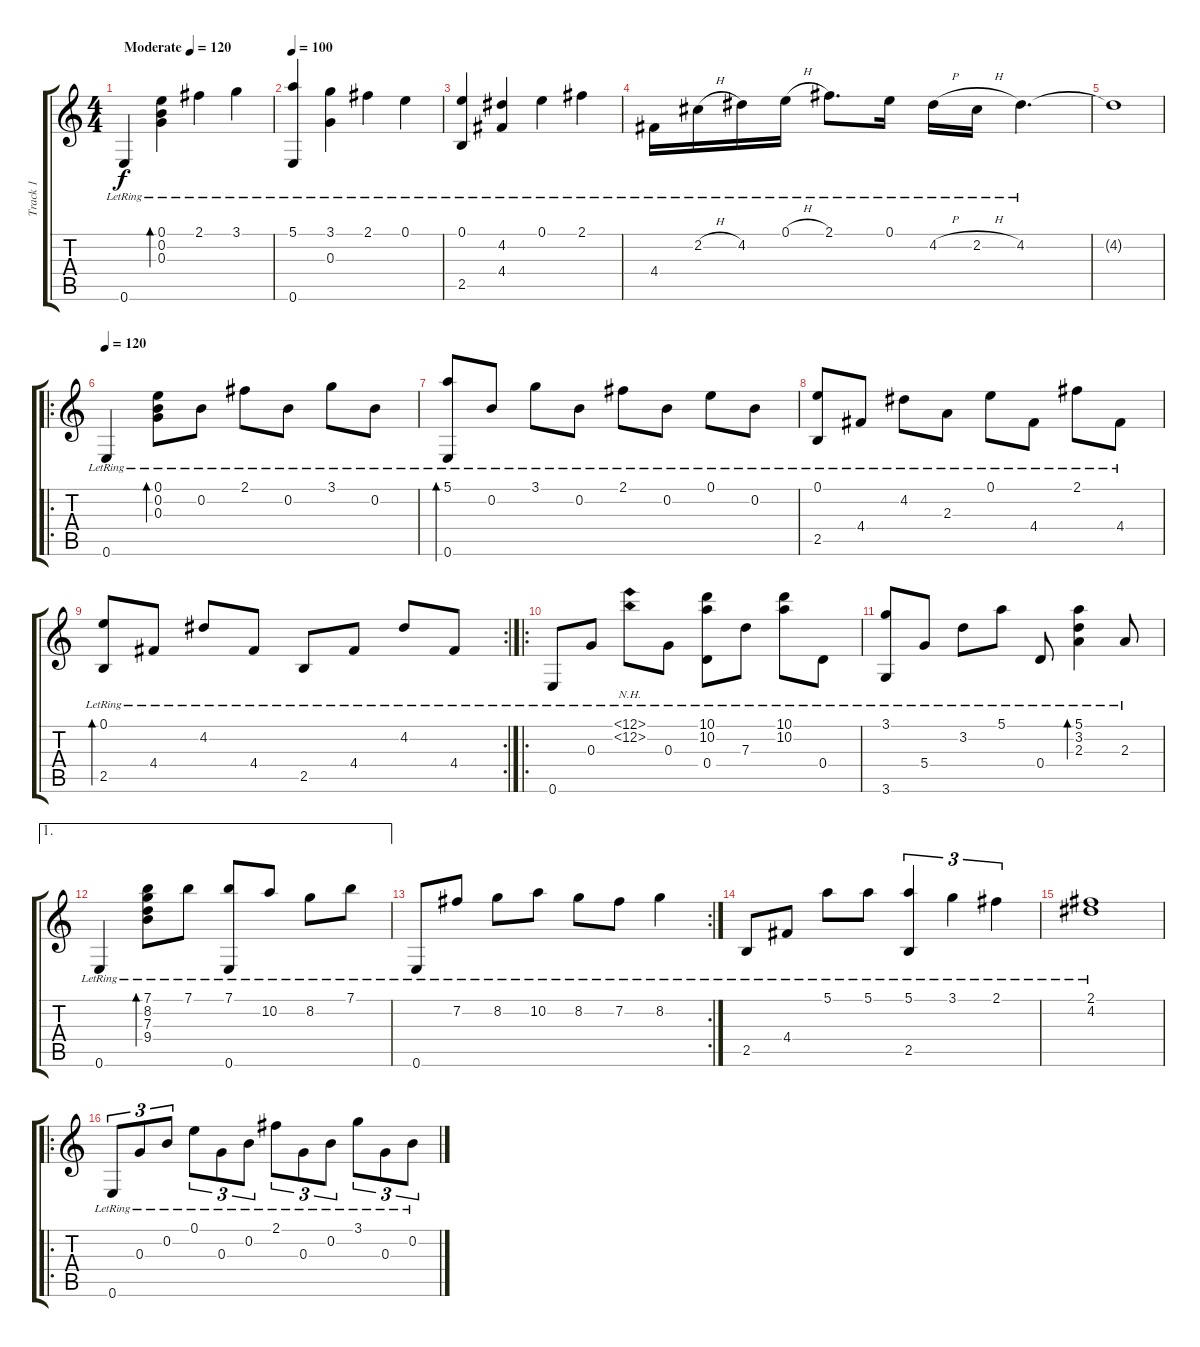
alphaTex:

\track ("Track 1" "Track 1") {instrument acousticguitarsteel}
\staff {score tabs}
\tuning (E4 B3 G3 D3 A2 E2) {hide}
\ts (4 4)
\tempo (120 "Moderate")
\clef g2
\ks c
0.6{lr}.4{dy f instrument acousticguitarsteel} (0.1{lr} 0.2{lr} 0.3{lr}).4{bd 480} 2.1{lr}.4 3.1{lr}.4 |
\tempo 100
(5.1{lr} 0.6{lr}).4 (3.1{lr} 0.3{lr}).4 2.1{lr}.4 0.1{lr}.4 |
(0.1{lr} 2.5{lr}).4 (4.2{lr} 4.4{lr}).4 0.1{lr}.4 2.1{lr}.4 |
4.4{lr}.16 2.2{h lr}.16 4.2{lr}.16 0.1{h lr}.16 2.1{lr}.8{d} 0.1{lr}.16 4.2{h lr}.16 2.2{h lr}.16 4.2{lr}.4{d} |
4.2{t}.1 |
\ro
\tempo 120
0.6{lr}.4 (0.1{lr} 0.2{lr} 0.3{lr}).8{bd 480} 0.2{lr}.8 2.1{lr}.8 0.2{lr}.8 3.1{lr}.8 0.2{lr}.8 |
(5.1{lr} 0.6{lr}).8{bd 480} 0.2{lr}.8 3.1{lr}.8 0.2{lr}.8 2.1{lr}.8 0.2{lr}.8 0.1{lr}.8 0.2{lr}.8 |
(0.1{lr} 2.5{lr}).8 4.4{lr}.8 4.2{lr}.8 2.3{lr}.8 0.1{lr}.8 4.4{lr}.8 2.1{lr}.8 4.4{lr}.8 |
\rc 2
(0.1{lr} 2.5{lr}).8{bd 480} 4.4{lr}.8 4.2{lr}.8 4.4{lr}.8 2.5{lr}.8 4.4{lr}.8 4.2{lr}.8 4.4{lr}.8 |
\ro
0.6{lr}.8 0.3{lr}.8 (12.1{nh lr} 12.2{nh lr}).8 0.3{lr}.8 (10.1{lr} 10.2{lr} 0.4{lr}).8 7.3{lr}.8 (10.1{lr} 10.2{lr}).8 0.4{lr}.8 |
(3.1{lr} 3.6{lr}).8 5.4{lr}.8 3.2{lr}.8 5.1{lr}.8 0.4{lr}.8 (5.1{lr} 3.2{lr} 2.3{lr}).4{bd 480} 2.3{lr}.8 |
\ae 1
0.6{lr}.4 (7.1{lr} 8.2{lr} 7.3{lr} 9.4{lr}).8{bd 480} 7.1{lr}.8 (7.1{lr} 0.6{lr}).8 10.2{lr}.8 8.2{lr}.8 7.1{lr}.8 |
\rc 2
0.6{lr}.8 7.2{lr}.8 8.2{lr}.8 10.2{lr}.8 8.2{lr}.8 7.2{lr}.8 8.2{lr}.4 |
2.5{lr}.8 4.4{lr}.8 5.1{lr}.8 5.1{lr}.8 (5.1{lr} 2.5{lr}).4{tu (3 2)} 3.1{lr}.4{tu (3 2)} 2.1{lr}.4{tu (3 2)} |
(2.1{lr} 4.2{lr}).1 |
\ro
0.6{lr}.8{tu (3 2)} 0.3{lr}.8{tu (3 2)} 0.2{lr}.8{tu (3 2)} 0.1{lr}.8{tu (3 2)} 0.3{lr}.8{tu (3 2)} 0.2{lr}.8{tu (3 2)} 2.1{lr}.8{tu (3 2)} 0.3{lr}.8{tu (3 2)} 0.2{lr}.8{tu (3 2)} 3.1{lr}.8{tu (3 2)} 0.3{lr}.8{tu (3 2)} 0.2{lr}.8{tu (3 2)}
